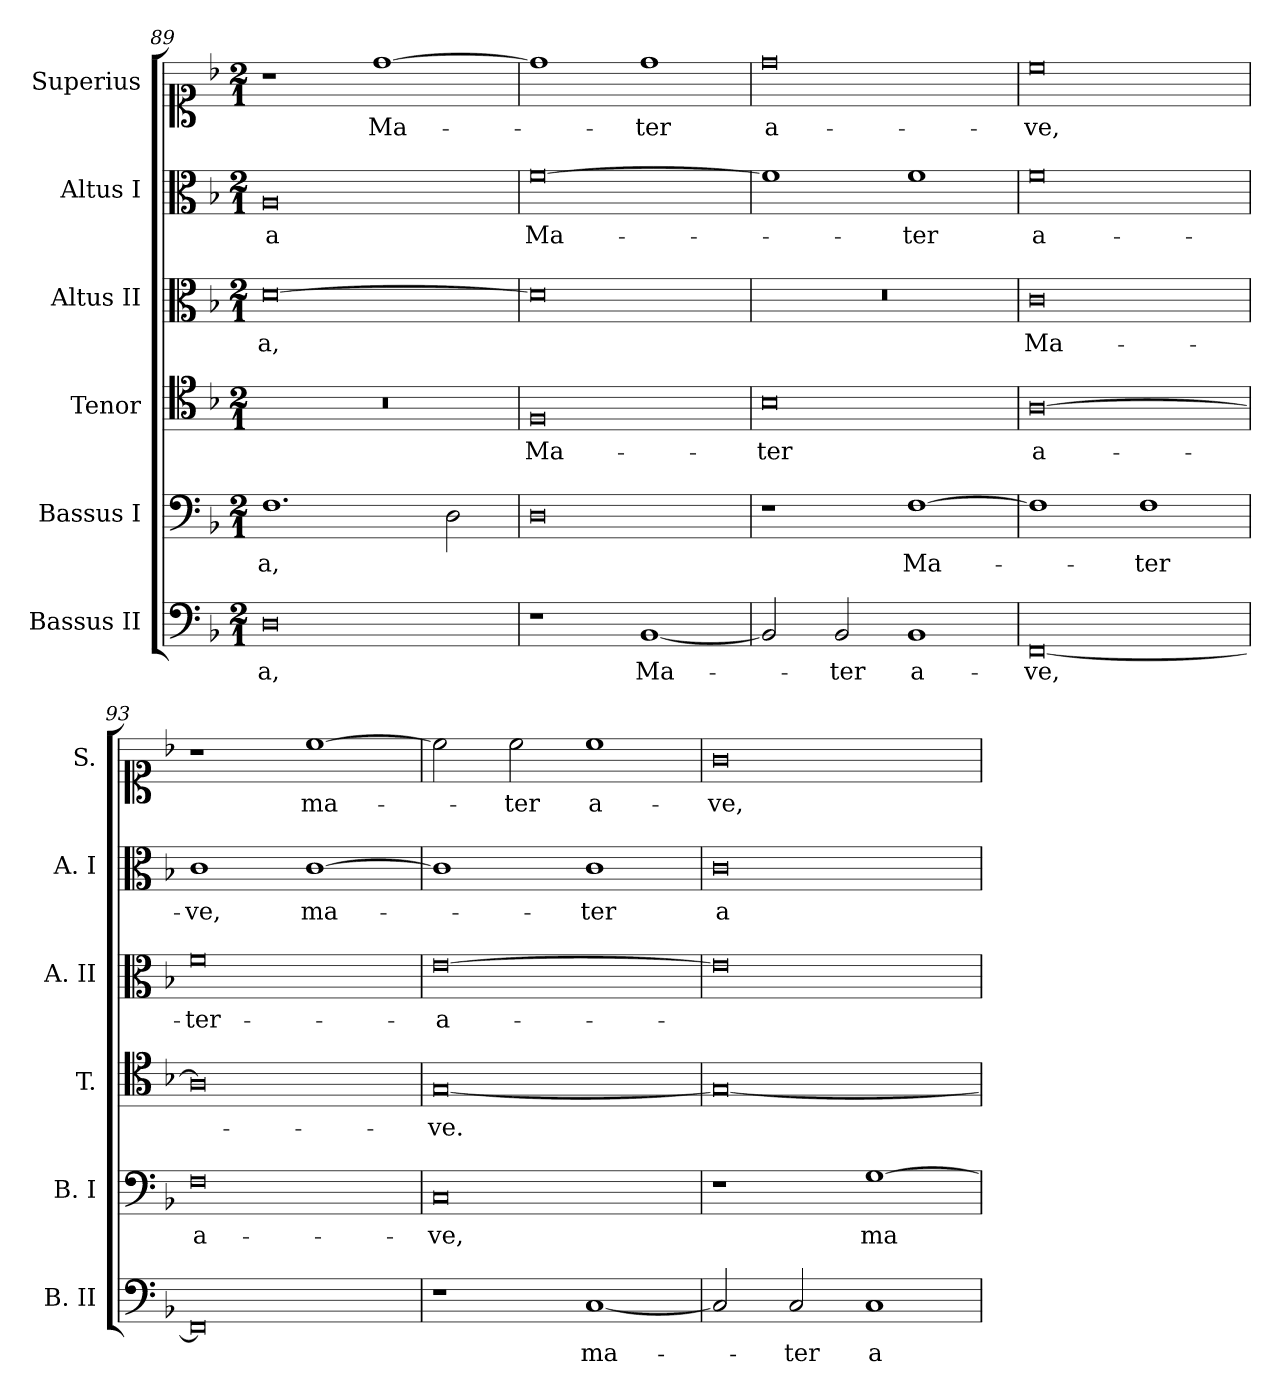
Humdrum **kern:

**kern	**text	**kern	**text	**kern	**text	**kern	**text	**kern	**text	**kern	**text
*part6	*part6	*part5	*part5	*part4	*part4	*part3	*part3	*part2	*part2	*part1	*part1
*staff6	*staff6	*staff5	*staff5	*staff4	*staff4	*staff3	*staff3	*staff2	*staff2	*staff1	*staff1
*I"Bassus II	*	*I"Bassus I	*	*I"Tenor	*	*I"Altus II	*	*I"Altus I	*	*I"Superius	*
*I'B. II	*	*I'B.  I	*	*I'T.	*	*I'A. II	*	*I'A. I	*	*I'S.	*
*clefF4	*	*clefF4	*	*clefC4	*	*clefC3	*	*clefC3	*	*clefC1	*
*k[b-]	*	*k[b-]	*	*k[b-]	*	*k[b-]	*	*k[b-]	*	*k[b-]	*
*F:	*	*F:	*	*F:	*	*F:	*	*F:	*	*F:	*
*M2/1	*	*M2/1	*	*M2/1	*	*M2/1	*	*M2/1	*	*M2/1	*
=89	=89	=89	=89	=89	=89	=89	=89	=89	=89	=89	=89
!	!LO:LY:b	!	!LO:LY:b	!	!	!	!LO:LY:b	!	!LO:LY:b	!	!
0D	-a,	1.F	-a,	0r	.	[0d	-a,	0A	-a	1r	.
!	!	!	!	!	!	!	!	!	!	!	!LO:LY:b
.	.	.	.	.	.	.	.	.	.	[1dd	Ma-
.	.	2D\	.	.	.	.	.	.	.	.	.
=90	=90	=90	=90	=90	=90	=90	=90	=90	=90	=90	=90
!	!	!	!	!	!LO:LY:b	!	!	!	!LO:LY:b	!	!
1r	.	0D	.	0F	Ma-	0d]	.	[0f	Ma-	1dd]	.
!	!LO:LY:b	!	!	!	!	!	!	!	!	!	!LO:LY:b
[1BB-	Ma-	.	.	.	.	.	.	.	.	1dd	-ter
=91	=91	=91	=91	=91	=91	=91	=91	=91	=91	=91	=91
!	!	!	!	!	!LO:LY:b	!	!	!	!	!	!LO:LY:b
2BB-/]	.	1r	.	0B-	-ter	0r	.	1f]	.	0dd	a-
!	!LO:LY:b	!	!	!	!	!	!	!	!	!	!
2BB-/	-ter	.	.	.	.	.	.	.	.	.	.
!	!LO:LY:b	!	!LO:LY:b	!	!	!	!	!	!LO:LY:b	!	!
1BB-	a-	[1F	Ma-	.	.	.	.	1f	-ter	.	.
!!LO:PB:g=z
=92	=92	=92	=92	=92	=92	=92	=92	=92	=92	=92	=92
!	!LO:LY:b	!	!	!	!LO:LY:b	!	!LO:LY:b	!	!LO:LY:b	!	!LO:LY:b
[0FF	-ve,	1F]	.	[0A	a-	0c	Ma-	0f	a-	0cc	-ve,
!	!	!	!LO:LY:b	!	!	!	!	!	!	!	!
.	.	1F	-ter	.	.	.	.	.	.	.	.
=93	=93	=93	=93	=93	=93	=93	=93	=93	=93	=93	=93
!	!	!	!LO:LY:b	!	!	!	!LO:LY:b	!	!LO:LY:b	!	!
0FF]	.	0F	a-	0A]	.	0f	-ter-	1c	-ve,	1r	.
!	!	!	!	!	!	!	!	!	!LO:LY:b	!	!LO:LY:b
.	.	.	.	.	.	.	.	[1c	ma-	[1cc	ma-
=94	=94	=94	=94	=94	=94	=94	=94	=94	=94	=94	=94
!	!	!	!LO:LY:b	!	!LO:LY:b	!	!LO:LY:b	!	!	!	!
1r	.	0C	-ve,	[0G	-ve.	[0e	-a-	1c]	.	2cc\]	.
!	!	!	!	!	!	!	!	!	!	!	!LO:LY:b
.	.	.	.	.	.	.	.	.	.	2cc\	-ter
!	!LO:LY:b	!	!	!	!	!	!	!	!LO:LY:b	!	!LO:LY:b
[1C	ma-	.	.	.	.	.	.	1c	-ter	1cc	a-
=95	=95	=95	=95	=95	=95	=95	=95	=95	=95	=95	=95
!	!	!	!	!	!	!	!	!	!LO:LY:b	!	!LO:LY:b
2C/]	.	1r	.	0G_	.	0e]	.	0c	a-	0g	-ve,
!	!LO:LY:b	!	!	!	!	!	!	!	!	!	!
2C/	-ter	.	.	.	.	.	.	.	.	.	.
!	!LO:LY:b	!	!LO:LY:b	!	!	!	!	!	!	!	!
1C	a-	[1G	ma-	.	.	.	.	.	.	.	.
=	=	=	=	=	=	=	=	=	=	=	=
*-	*-	*-	*-	*-	*-	*-	*-	*-	*-	*-	*-
